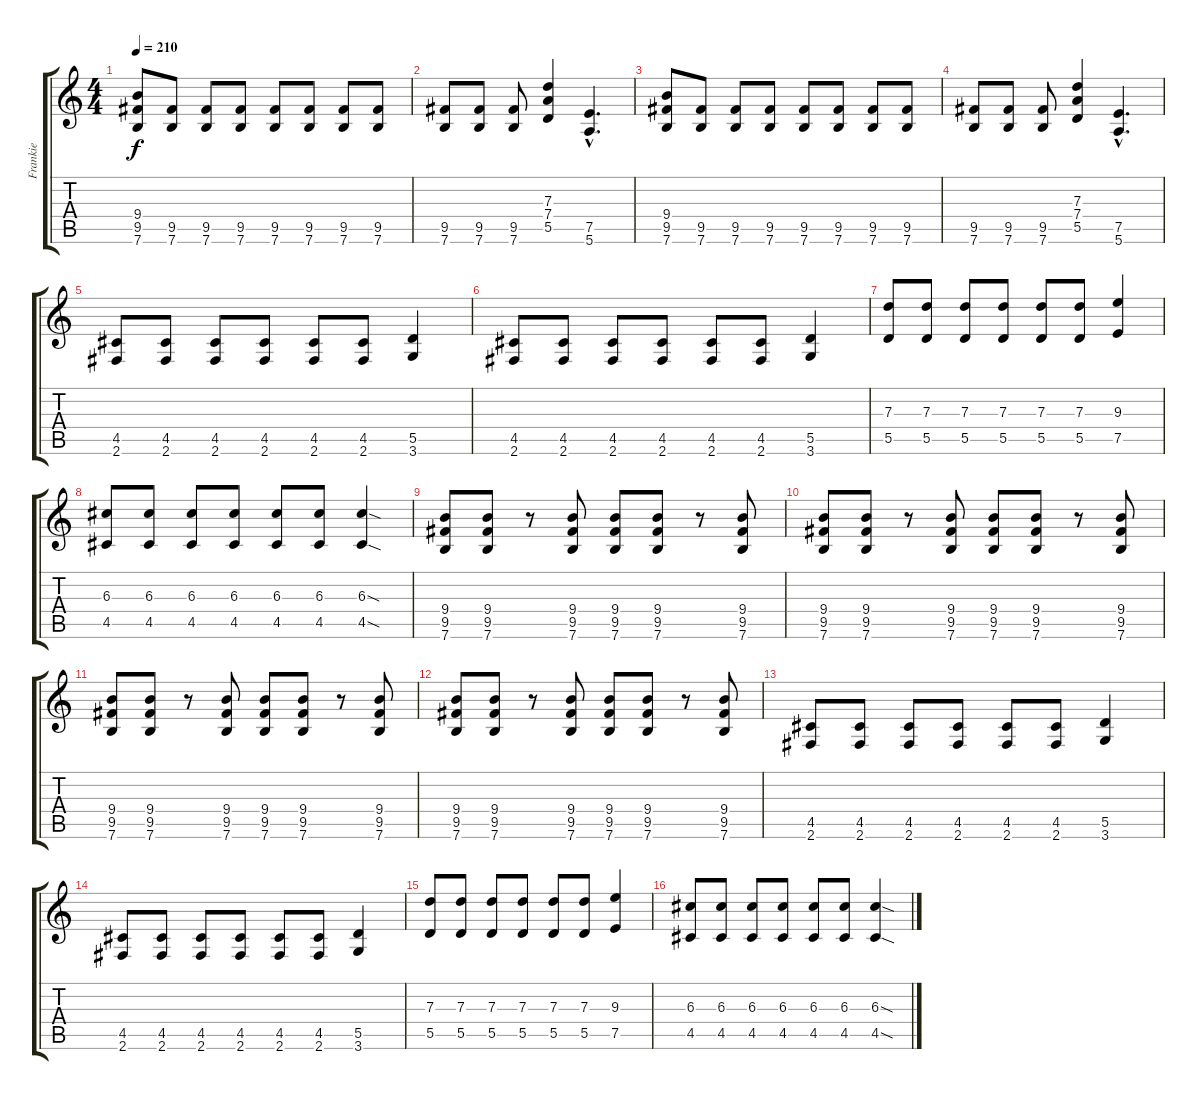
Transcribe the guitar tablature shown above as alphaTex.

\track ("Frankie" "Frankie") {instrument overdrivenguitar}
\staff {score tabs}
\tuning (E4 B3 G3 D3 A2 E2) {hide}
\ts (4 4)
\tempo 210
\clef g2
\ks c
(9.4 9.5 7.6).8{dy f} (9.5 7.6).8 (9.5 7.6).8 (9.5 7.6).8 (9.5 7.6).8 (9.5 7.6).8 (9.5 7.6).8 (9.5 7.6).8 |
(9.5 7.6).8 (9.5 7.6).8 (9.5 7.6).8 (7.3 7.4 5.5).4 (7.5{hac} 5.6{hac}).4{d} |
(9.4 9.5 7.6).8 (9.5 7.6).8 (9.5 7.6).8 (9.5 7.6).8 (9.5 7.6).8 (9.5 7.6).8 (9.5 7.6).8 (9.5 7.6).8 |
(9.5 7.6).8 (9.5 7.6).8 (9.5 7.6).8 (7.3 7.4 5.5).4 (7.5{hac} 5.6{hac}).4{d} |
(4.5 2.6).8 (4.5 2.6).8 (4.5 2.6).8 (4.5 2.6).8 (4.5 2.6).8 (4.5 2.6).8 (5.5 3.6).4 |
(4.5 2.6).8 (4.5 2.6).8 (4.5 2.6).8 (4.5 2.6).8 (4.5 2.6).8 (4.5 2.6).8 (5.5 3.6).4 |
(7.3 5.5).8 (7.3 5.5).8 (7.3 5.5).8 (7.3 5.5).8 (7.3 5.5).8 (7.3 5.5).8 (9.3 7.5).4 |
(6.3 4.5).8 (6.3 4.5).8 (6.3 4.5).8 (6.3 4.5).8 (6.3 4.5).8 (6.3 4.5).8 (6.3{sod} 4.5{sod}).4 |
(9.4 9.5 7.6).8 (9.4 9.5 7.6).8 r.8 (9.4 9.5 7.6).8 (9.4 9.5 7.6).8 (9.4 9.5 7.6).8 r.8 (9.4 9.5 7.6).8 |
(9.4 9.5 7.6).8 (9.4 9.5 7.6).8 r.8 (9.4 9.5 7.6).8 (9.4 9.5 7.6).8 (9.4 9.5 7.6).8 r.8 (9.4 9.5 7.6).8 |
(9.4 9.5 7.6).8 (9.4 9.5 7.6).8 r.8 (9.4 9.5 7.6).8 (9.4 9.5 7.6).8 (9.4 9.5 7.6).8 r.8 (9.4 9.5 7.6).8 |
(9.4 9.5 7.6).8 (9.4 9.5 7.6).8 r.8 (9.4 9.5 7.6).8 (9.4 9.5 7.6).8 (9.4 9.5 7.6).8 r.8 (9.4 9.5 7.6).8 |
(4.5 2.6).8 (4.5 2.6).8 (4.5 2.6).8 (4.5 2.6).8 (4.5 2.6).8 (4.5 2.6).8 (5.5 3.6).4 |
(4.5 2.6).8 (4.5 2.6).8 (4.5 2.6).8 (4.5 2.6).8 (4.5 2.6).8 (4.5 2.6).8 (5.5 3.6).4 |
(7.3 5.5).8 (7.3 5.5).8 (7.3 5.5).8 (7.3 5.5).8 (7.3 5.5).8 (7.3 5.5).8 (9.3 7.5).4 |
(6.3 4.5).8 (6.3 4.5).8 (6.3 4.5).8 (6.3 4.5).8 (6.3 4.5).8 (6.3 4.5).8 (6.3{sod} 4.5{sod}).4
